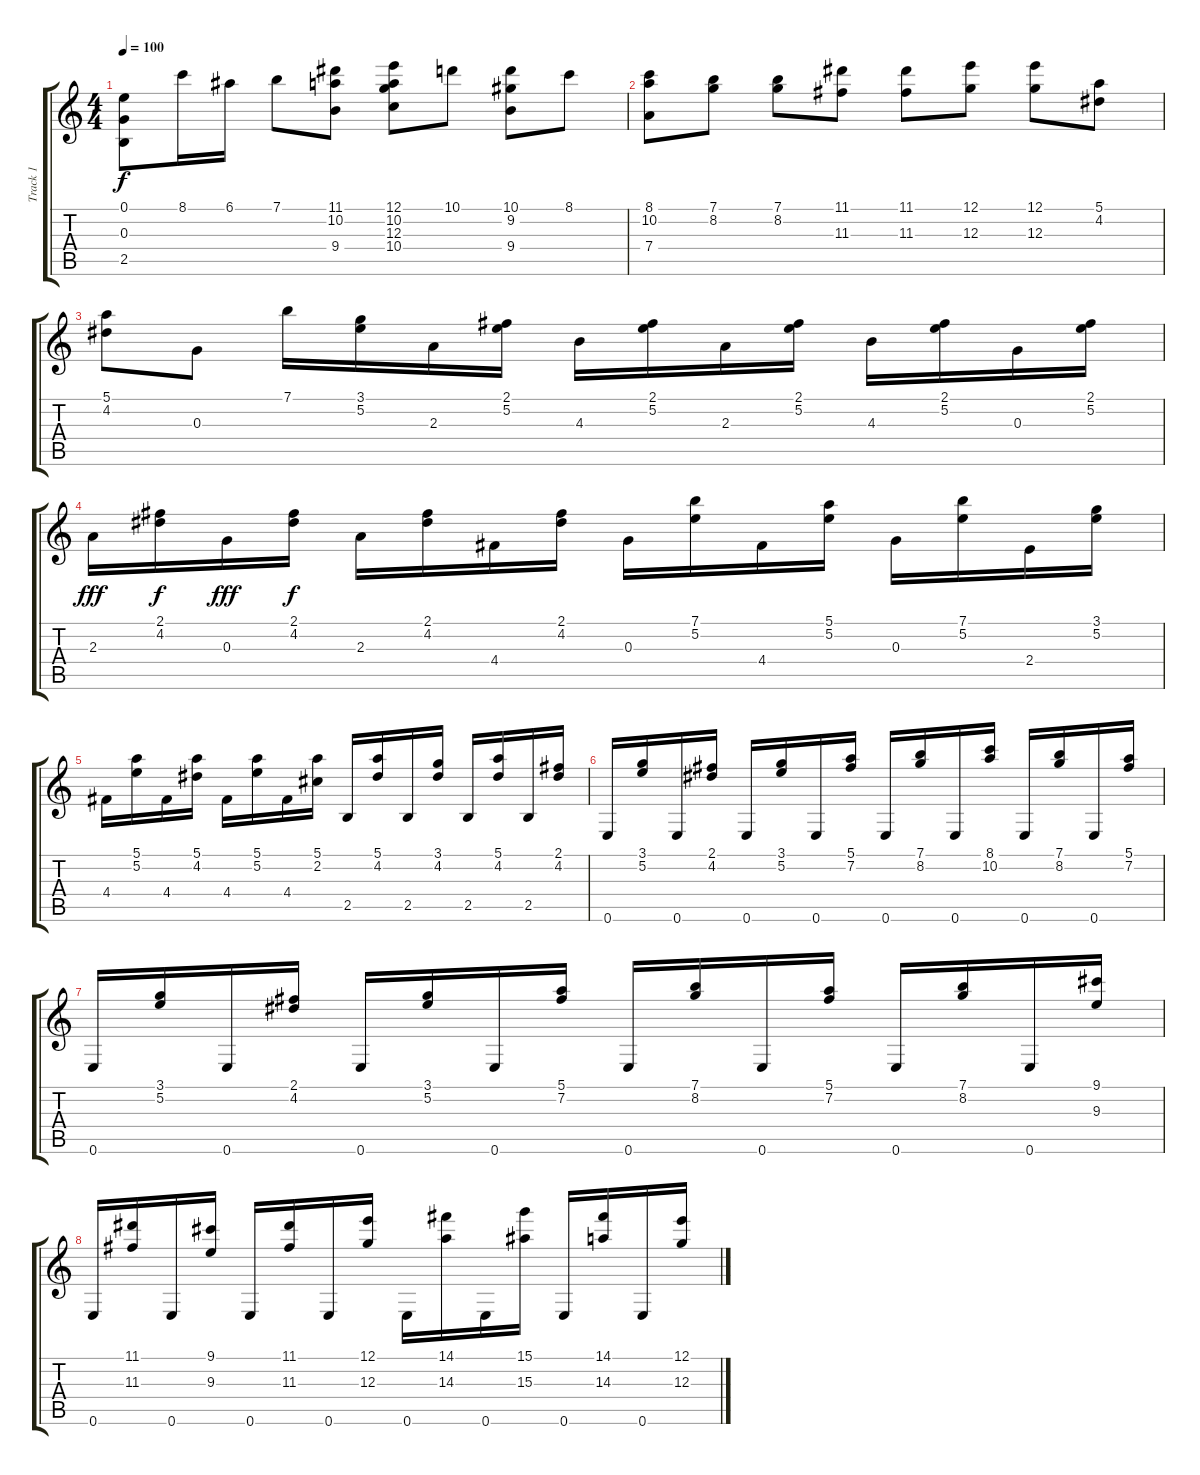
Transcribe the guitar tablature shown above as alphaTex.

\track ("Track 1" "Track 1") {instrument acousticguitarnylon}
\staff {score tabs}
\tuning (E4 B3 G3 D3 A2 E2) {hide}
\ts (4 4)
\tempo 100
\clef g2
\ks c
(0.1 0.3 2.5).8{dy f} 8.1.16 6.1.16 7.1.8 (11.1 10.2 9.4).8 (12.1 10.2 12.3 10.4).8 10.1.8 (10.1 9.2 9.4).8 8.1.8 |
(8.1 10.2 7.4).8 (7.1 8.2).8 (7.1 8.2).8 (11.1 11.3).8 (11.1 11.3).8 (12.1 12.3).8 (12.1 12.3).8 (5.1 4.2).8 |
(5.1 4.2).8 0.3.8 7.1.16 (3.1 5.2).16 2.3.16 (2.1 5.2).16 4.3.16 (2.1 5.2).16 2.3.16 (2.1 5.2).16 4.3.16 (2.1 5.2).16 0.3.16 (2.1 5.2).16 |
2.3.16{dy fff} (2.1 4.2).16{dy f} 0.3.16{dy fff} (2.1 4.2).16{dy f} 2.3.16 (2.1 4.2).16 4.4.16 (2.1 4.2).16 0.3.16 (7.1 5.2).16 4.4.16 (5.1 5.2).16 0.3.16 (7.1 5.2).16 2.4.16 (3.1 5.2).16 |
4.4.16 (5.1 5.2).16 4.4.16 (5.1 4.2).16 4.4.16 (5.1 5.2).16 4.4.16 (5.1 2.2).16 2.5.16 (5.1 4.2).16 2.5.16 (3.1 4.2).16 2.5.16 (5.1 4.2).16 2.5.16 (2.1 4.2).16 |
0.6.16 (3.1 5.2).16 0.6.16 (2.1 4.2).16 0.6.16 (3.1 5.2).16 0.6.16 (5.1 7.2).16 0.6.16 (7.1 8.2).16 0.6.16 (8.1 10.2).16 0.6.16 (7.1 8.2).16 0.6.16 (5.1 7.2).16 |
0.6.16 (3.1 5.2).16 0.6.16 (2.1 4.2).16 0.6.16 (3.1 5.2).16 0.6.16 (5.1 7.2).16 0.6.16 (7.1 8.2).16 0.6.16 (5.1 7.2).16 0.6.16 (7.1 8.2).16 0.6.16 (9.1 9.3).16 |
0.6.16 (11.1 11.3).16 0.6.16 (9.1 9.3).16 0.6.16 (11.1 11.3).16 0.6.16 (12.1 12.3).16 0.6.16 (14.1 14.3).16 0.6.16 (15.1 15.3).16 0.6.16 (14.1 14.3).16 0.6.16 (12.1 12.3).16
